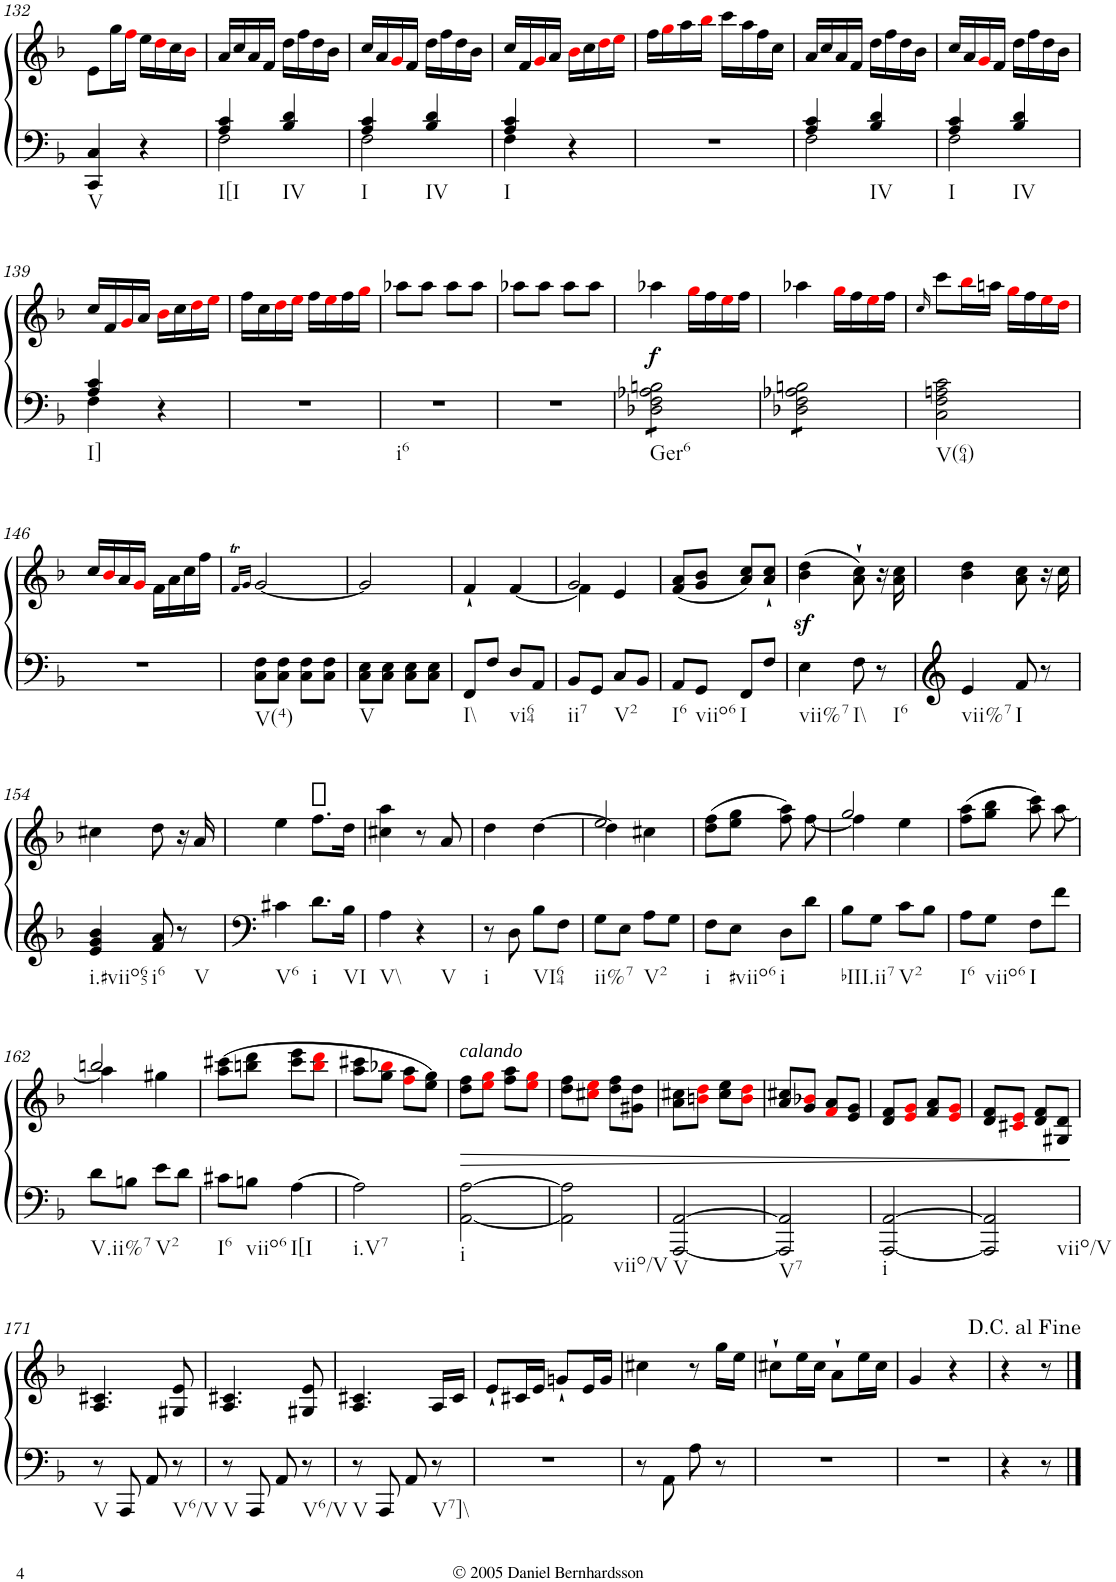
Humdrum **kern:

**kern	**kern	**dynam
*part1	*part1	*part1
*staff2	*staff1	*staff1/2
*I"Piano	*	*
*I'Pno.	*	*
!!LO:PB:g=z
*clefG2	*clefG2	*
*k[b-]	*k[b-]	*
*F:	*F:	*
*M2/4	*M2/4	*
=132	=132	=132
!LO:TX:b:t=V	!	!
4CC/ 4C/	8e\L	.
.	16gg\L	.
.	16ffi\JJ	.
4r	16ee\LL	.
.	16ddi\	.
.	16cc\	.
.	16b-i\JJ	.
=133	=133	=133
*^	*	*
!LO:TX:b:t=I[I	!	!	!
4A/ 4c/	2F\	16a/LL	.
.	.	16cc/	.
.	.	16a/	.
.	.	16f/JJ	.
!LO:TX:b:t=IV	!	!	!
4B-/ 4d/	.	16dd\LL	.
.	.	16ff\	.
.	.	16dd\	.
.	.	16b-\JJ	.
=134	=134	=134	=134
!LO:TX:b:t=I	!	!	!
4A/ 4c/	2F\	16cc/LL	.
.	.	16a/	.
.	.	16gi/	.
.	.	16f/JJ	.
!LO:TX:b:t=IV	!	!	!
4B-/ 4d/	.	16dd\LL	.
.	.	16ff\	.
.	.	16dd\	.
.	.	16b-\JJ	.
=135	=135	=135	=135
!LO:TX:b:t=I	!	!	!
4A/ 4c/	4F\	16cc/LL	.
.	.	16f/	.
.	.	16gi/	.
.	.	16a/JJ	.
4r	4ryy	16b-i\LL	.
.	.	16cc\	.
.	.	16ddi\	.
.	.	16eei\JJ	.
*v	*v	*	*
=136	=136	=136
2r	16ff\LL	.
.	16ggi\	.
.	16aa\	.
.	16bb-i\JJ	.
.	16ccc\LL	.
.	16aa\	.
.	16ff\	.
.	16cc\JJ	.
=137	=137	=137
*^	*	*
4A/ 4c/	2F\	16a/LL	.
.	.	16cc/	.
.	.	16a/	.
.	.	16f/JJ	.
!LO:TX:b:t=IV	!	!	!
4B-/ 4d/	.	16dd\LL	.
.	.	16ff\	.
.	.	16dd\	.
.	.	16b-\JJ	.
=138	=138	=138	=138
!LO:TX:b:t=I	!	!	!
4A/ 4c/	2F\	16cc/LL	.
.	.	16a/	.
.	.	16gi/	.
.	.	16f/JJ	.
!LO:TX:b:t=IV	!	!	!
4B-/ 4d/	.	16dd\LL	.
.	.	16ff\	.
.	.	16dd\	.
.	.	16b-\JJ	.
!!LO:LB:g=z
=139	=139	=139	=139
!LO:TX:b:t=I]	!	!	!
4A/ 4c/	4F\	16cc/LL	.
.	.	16f/	.
.	.	16gi/	.
.	.	16a/JJ	.
4r	4ryy	16b-i\LL	.
.	.	16cc\	.
.	.	16ddi\	.
.	.	16eei\JJ	.
*v	*v	*	*
=140	=140	=140
2r	16ff\LL	.
.	16cc\	.
.	16ddi\	.
.	16eei\JJ	.
.	16ff\LL	.
.	16eei\	.
.	16ff\	.
.	16ggi\JJ	.
=141	=141	=141
!LO:TX:b:t=i6	!	!
2r	8aa-X\L	.
.	8aa-\J	.
.	8aa-\L	.
.	8aa-\J	.
=142	=142	=142
2r	8aa-X\L	.
.	8aa-\J	.
.	8aa-\L	.
.	8aa-\J	.
=143	=143	=143
!LO:TX:b:t=Ger6	!	!
!	!	!LO:DY:b
*tremolo	*	*
8D-X\ 8F\ 8A-X\ 8Bn\L	4aa-X\	f
8D-X\ 8F\ 8A-X\ 8Bn\	.	.
8D-X\ 8F\ 8A-X\ 8Bn\	16ggi\LL	.
.	16ff\	.
8D-X\ 8F\ 8A-X\ 8Bn\J	16eei\	.
.	16ff\JJ	.
=144	=144	=144
8D-X\ 8F\ 8A-X\ 8Bn\L	4aa-X\	.
8D-X\ 8F\ 8A-X\ 8Bn\	.	.
8D-X\ 8F\ 8A-X\ 8Bn\	16ggi\LL	.
.	16ff\	.
8D-X\ 8F\ 8A-X\ 8Bn\J	16eei\	.
*Xtremolo	*	*
.	16ff\JJ	.
=145	=145	=145
.	16qcc/	.
!LO:TX:b:t=V(64)	!	!
2C\ 2F\ 2An\ 2c\	8ccc\L	.
.	16bb-i\L	.
.	16aan\JJ	.
.	16ggi\LL	.
.	16ff\	.
.	16eei\	.
.	16ddi\JJ	.
!!LO:LB:g=z
=146	=146	=146
2r	16cc/LL	.
.	16b-i/	.
.	16a/	.
.	16gi/JJ	.
.	16f\LL	.
.	16a\	.
.	16cc\	.
.	16ff\JJ	.
=147	=147	=147
.	16qf>/LL	.
.	16qg/JJ	.
!LO:TX:b:t=V(4)	!	!
8C\ 8F\L	[<2g/	.
8C\ 8F\J	.	.
8C\ 8F\L	.	.
8C\ 8F\J	.	.
=148	=148	=148
!LO:TX:b:t=V	!	!
8C\ 8E\L	2g/]	.
8C\ 8E\J	.	.
8C\ 8E\L	.	.
8C\ 8E\J	.	.
=149	=149	=149
*	*^	*
!LO:TX:b:t=I\\	!	!	!
8FF/L	4f`/	4ryy	.
8F/J	.	.	.
!LO:TX:b:t=vi64	!	!	!
8D/L	4ryy	[<4f/	.
8AA/J	.	.	.
=150	=150	=150	=150
!LO:TX:b:t=ii7	!	!	!
8BB-/L	2g/	4f\]	.
8GG/J	.	.	.
!LO:TX:b:t=V2	!	!	!
8C/L	.	4e/	.
8BB-/J	.	.	.
*	*v	*v	*
=151	=151	=151
!LO:TX:b:t=I6	!	!
8AA/L	(8f/ 8a/L	.
!LO:TX:b:t=viio6	!	!
8GG/J	8g/ 8b-/J	.
!LO:TX:b:t=I	!	!
8FF/L	8a/ 8cc/L)	.
8F/J	8a/` 8cc/`J	.
=152	=152	=152
!LO:TX:b:t=vii%7	!	!
4E\	(4b-\z< 4dd\z<	.
!LO:TX:b:t=I\\	!	!
8F\	8a\` 8cc\`)	.
!LO:TX:b:t=I6	!	!
8r	16r	.
.	16a\ 16cc\	.
=153	=153	=153
!LO:TX:b:t=vii%7	!	!
4e/	4b-\ 4dd\	.
!LO:TX:b:t=I	!	!
8f/	8a\ 8cc\	.
8r	16r	.
.	16cc\	.
!!LO:LB:g=z
=154	=154	=154
!LO:TX:b:t=i.#viio65	!	!
4e/ 4g/ 4b-/	4cc#X\	.
!LO:TX:b:t=i6	!	!
8f/ 8a/	8dd\	.
!LO:TX:b:t=V	!	!
8r	16r	.
.	16a/	.
=155	=155	=155
!LO:TX:b:t=V6	!	!
4c#X\	4ee\	.
!LO:TX:b:t=i	!	!
8.d\L	8.ff\L	.
!LO:TX:b:t=VI	!	!
16B-\Jk	16dd\Jk	.
=156	=156	=156
!LO:TX:b:t=V\\	!	!
4A\	4cc#X\ 4aa\	.
!LO:TX:b:t=V	!	!
4r	8r	.
.	8a/	.
=157	=157	=157
*	*^	*
!LO:TX:b:t=i	!	!	!
8r	4dd\	4ryy	.
8D\	.	.	.
!LO:TX:b:t=VI64	!	!	!
8B-\L	4ryy	[>4dd\	.
8F\J	.	.	.
=158	=158	=158	=158
!LO:TX:b:t=ii%7	!	!	!
8G\L	2ee/	4dd\]	.
8E\J	.	.	.
!LO:TX:b:t=V2	!	!	!
8A\L	.	4cc#X\	.
8G\J	.	.	.
=159	=159	=159	=159
!LO:TX:b:t=i	!	!	!
8F\L	(8dd\ 8ff\L	4ryy	.
!LO:TX:b:t=#viio6	!	!	!
8E\J	8ee\ 8gg\J	.	.
!LO:TX:b:t=i	!	!	!
8D\L	8ff\ 8aa\)	8ryy	.
8d\J	8ryy	[<8ff\	.
=160	=160	=160	=160
!LO:TX:b:t=bIII.ii7	!	!	!
8B-\L	2gg/	4ff\]	.
8G\J	.	.	.
!LO:TX:b:t=V2	!	!	!
8c\L	.	4ee\	.
8B-\J	.	.	.
=161	=161	=161	=161
!LO:TX:b:t=I6	!	!	!
8A\L	(8ff\ 8aa\L	4ryy	.
!LO:TX:b:t=viio6	!	!	!
8G\J	8gg\ 8bb-\J	.	.
!LO:TX:b:t=I	!	!	!
8F\L	8aa\ 8ccc\)	8ryy	.
8f\J	8ryy	[<8aa\	.
!!LO:LB:g=z	!!
=162	=162	=162	=162
!LO:TX:b:t=V.ii%7	!	!	!
8d\L	2bbn/	4aa\]	.
8Bn\J	.	.	.
!LO:TX:b:t=V2	!	!	!
8e\L	.	4gg#X\	.
8d\J	.	.	.
*	*v	*v	*
=163	=163	=163
!LO:TX:b:t=I6	!	!
8c#X\L	(8aa\ 8ccc#X\L	.
!LO:TX:b:t=viio6	!	!
8Bn\J	8bbn\ 8ddd\J	.
!LO:TX:b:t=I[I	!	!
[>4A\	8ccc#\ 8eee\L	.
.	8bbi\ 8dddi\J	.
=164	=164	=164
!LO:TX:b:t=i.V7	!	!
2A\]	8aa\ 8ccc#X\L	.
.	8gg\ 8bb-Xi\J	.
.	8ffi\ 8aa\L	.
.	8ee\ 8gg\J)	.
=165	=165	=165
!	!LO:TX:a:i:t=calando	!
!LO:TX:b:t=i	!	!
!	!	!LO:HP:b
[<2AA\ [>2A\	8dd\ 8ff\L	>
.	8eei\ 8ggi\J	.
.	8ff\ 8aa\L	.
.	8eei\ 8ggi\J	.
=166	=166	=166
!LO:TX:b:t=viio/V	!	!
2AA\] 2A\]	8dd\ 8ff\L	.
.	8cc#Xi\ 8eei\J	.
.	8dd\ 8ff\L	.
.	8g#X\ 8dd\J	.
=167	=167	=167
!LO:TX:b:t=V	!	!
[<2AAA/ [>2AA/	8a\ 8cc#X\L	.
.	8bni\ 8ddi\J	.
.	8cc#\ 8ee\L	.
.	8bi\ 8ddi\J	.
=168	=168	=168
!LO:TX:b:t=V7	!	!
2AAA/] 2AA/]	8a/ 8cc#X/L	.
.	8g/ 8b-Xi/J	.
.	8fi/ 8a/L	.
.	8e/ 8g/J	.
=169	=169	=169
!LO:TX:b:t=i	!	!
[<2AAA/ [>2AA/	8d/ 8f/L	.
.	8ei/ 8gi/J	.
.	8f/ 8a/L	.
.	8ei/ 8gi/J	.
=170	=170	=170
!LO:TX:b:t=viio/V	!	!
2AAA/] 2AA/]	8d/ 8f/L	.
.	8c#Xi/ 8ei/J	.
.	8d/ 8f/L	.
.	8G#X/ 8d/J	.
.	.	]
!!LO:LB:g=z
=171	=171	=171
!LO:TX:b:t=V	!	!
8r	4.A/ 4.c#X/	.
8AAA/	.	.
8AA/	.	.
!LO:TX:b:t=V6/V	!	!
8r	8G#X/ 8e/	.
=172	=172	=172
!LO:TX:b:t=V	!	!
8r	4.A/ 4.c#X/	.
8AAA/	.	.
8AA/	.	.
!LO:TX:b:t=V6/V	!	!
8r	8G#X/ 8e/	.
=173	=173	=173
!LO:TX:b:t=V	!	!
8r	4.A/ 4.c#X/	.
8AAA/	.	.
8AA/	.	.
!LO:TX:b:t=V7]\\	!	!
8r	16A/LL	.
.	16c#/JJ	.
=174	=174	=174
2r	8e`/L	.
.	16c#X/L	.
.	16e/JJ	.
.	8gn`/L	.
.	16e/L	.
.	16g/JJ	.
=175	=175	=175
8r	4cc#X\	.
8AA\	.	.
8A\	8r	.
8r	16gg\LL	.
.	16ee\JJ	.
=176	=176	=176
2r	8cc#X`\L	.
.	16ee\L	.
.	16cc#\JJ	.
.	8a`\L	.
.	16ee\L	.
.	16cc#\JJ	.
=177	=177	=177
2r	4g/	.
.	4r	.
=178	=178	=178
4r	4r	.
8r	8r	.
==	==	==
*-	*-	*-
